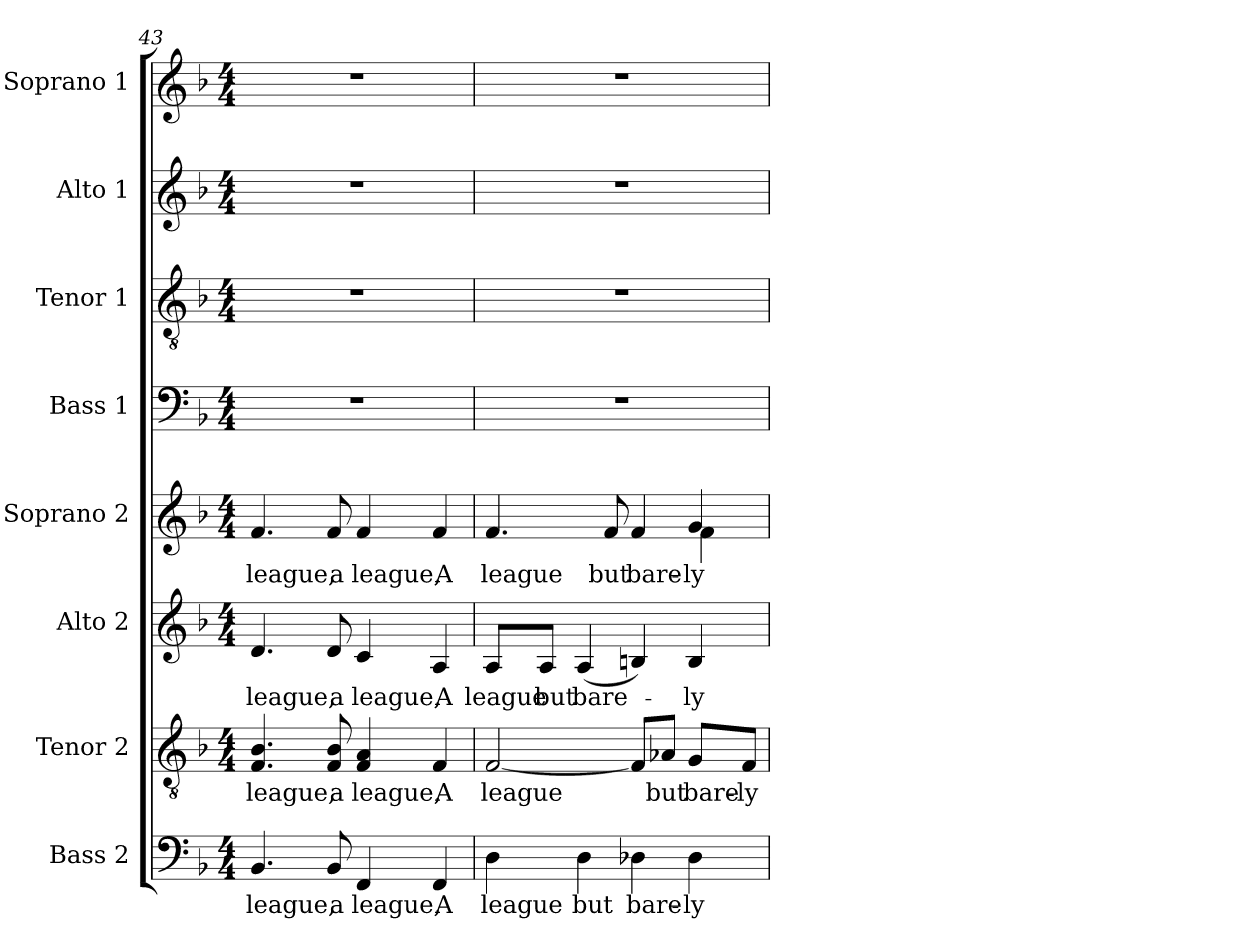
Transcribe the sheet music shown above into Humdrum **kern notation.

**kern	**text	**kern	**text	**kern	**text	**kern	**text	**kern	**kern	**kern	**kern
*part8	*part8	*part7	*part7	*part6	*part6	*part5	*part5	*part4	*part3	*part2	*part1
*staff8	*staff8	*staff7	*staff7	*staff6	*staff6	*staff5	*staff5	*staff4	*staff3	*staff2	*staff1
*I"Bass 2	*	*I"Tenor 2	*	*I"Alto 2	*	*I"Soprano 2	*	*I"Bass 1	*I"Tenor 1	*I"Alto 1	*I"Soprano 1
*I'B2.	*	*I'T2.	*	*I'A2.	*	*I'S2.	*	*I'B1.	*I'T1.	*I'A1.	*I'S1.
*clefF4	*	*clefGv2	*	*clefG2	*	*clefG2	*	*clefF4	*clefGv2	*clefG2	*clefG2
*	*	*ITrd7c12	*	*	*	*	*	*	*ITrd7c12	*	*
*k[b-]	*	*k[b-]	*	*k[b-]	*	*k[b-]	*	*k[b-]	*k[b-]	*k[b-]	*k[b-]
*F:	*	*F:	*	*F:	*	*F:	*	*F:	*F:	*F:	*F:
*M4/4	*	*M4/4	*	*M4/4	*	*M4/4	*	*M4/4	*M4/4	*M4/4	*M4/4
=43	=43	=43	=43	=43	=43	=43	=43	=43	=43	=43	=43
!	!LO:LY:b:color=#000000	!	!	!	!	!	!	!	!	!	!
!	!	!	!LO:LY:b:color=#000000	!	!	!	!	!	!	!	!
!	!	!	!	!	!LO:LY:b:color=#000000	!	!	!	!	!	!
!	!	!	!	!	!	!	!LO:LY:b:color=#000000	!	!	!	!
4.BB-i/	league,	4.FFi/ 4.BB-i	league,	4.di/	league,	4.fi/	league,	1r	1r	1r	1r
!	!LO:LY:b:color=#000000	!	!	!	!	!	!	!	!	!	!
!	!	!	!LO:LY:b:color=#000000	!	!	!	!	!	!	!	!
!	!	!	!	!	!LO:LY:b:color=#000000	!	!	!	!	!	!
!	!	!	!	!	!	!	!LO:LY:b:color=#000000	!	!	!	!
8BB-i/	a	8FFi/ 8BB-i	a	8di/	a	8fi/	a	.	.	.	.
!	!LO:LY:b:color=#000000	!	!	!	!	!	!	!	!	!	!
!	!	!	!LO:LY:b:color=#000000	!	!	!	!	!	!	!	!
!	!	!	!	!	!LO:LY:b:color=#000000	!	!	!	!	!	!
!	!	!	!	!	!	!	!LO:LY:b:color=#000000	!	!	!	!
4FFi/	league,	4FFi/ 4AAi	league,	4ci/	league,	4fi/	league,	.	.	.	.
!	!LO:LY:b:color=#000000	!	!	!	!	!	!	!	!	!	!
!	!	!	!LO:LY:b:color=#000000	!	!	!	!	!	!	!	!
!	!	!	!	!	!LO:LY:b:color=#000000	!	!	!	!	!	!
!	!	!	!	!	!	!	!LO:LY:b:color=#000000	!	!	!	!
4FFi/	A	4FFi/	A	4Ai/	A	4fi/	A	.	.	.	.
=44	=44	=44	=44	=44	=44	=44	=44	=44	=44	=44	=44
!	!LO:LY:b:color=#000000	!	!	!	!	!	!	!	!	!	!
!	!	!	!LO:LY:b:color=#000000	!	!	!	!	!	!	!	!
!	!	!	!	!	!LO:LY:b:color=#000000	!	!	!	!	!	!
!	!	!	!	!	!	!	!LO:LY:b:color=#000000	!	!	!	!
*	*	*	*	*	*	*^	*	*	*	*	*
4Di\	league	[2FFi/	league	8Ai/L	league	4.fi/	2.ryy	league	1r	1r	1r	1r
!	!	!	!	!	!LO:LY:b:color=#000000	!	!	!	!	!	!	!
.	.	.	.	8Ai/J	but	.	.	.	.	.	.	.
!	!LO:LY:b:color=#000000	!	!	!	!	!	!	!	!	!	!	!
!	!	!	!	!	!LO:LY:b:color=#000000	!	!	!	!	!	!	!
4Di\	but	.	.	(4Ai/	bare-	.	.	.	.	.	.	.
!	!	!	!	!	!	!	!	!LO:LY:b:color=#000000	!	!	!	!
.	.	.	.	.	.	8fi/	.	but	.	.	.	.
!	!LO:LY:b:color=#000000	!	!	!	!	!	!	!	!	!	!	!
!	!	!	!	!	!	!	!	!LO:LY:b:color=#000000	!	!	!	!
4D-Xi\	bare-	8FFi/L]	.	4Bni/)	.	4fi/	.	bare-	.	.	.	.
!	!	!	!LO:LY:b:color=#000000	!	!	!	!	!	!	!	!	!
.	.	8AA-Xi/J	but	.	.	.	.	.	.	.	.	.
!	!LO:LY:b:color=#000000	!	!	!	!	!	!	!	!	!	!	!
!	!	!	!LO:LY:b:color=#000000	!	!	!	!	!	!	!	!	!
!	!	!	!	!	!LO:LY:b:color=#000000	!	!	!	!	!	!	!
!	!	!	!	!	!	!	!	!LO:LY:b:color=#000000	!	!	!	!
4D-i\	-ly	8GGi/L	bare-	4Bi/	-ly	4gi/	4fi\	ly	.	.	.	.
!	!	!	!LO:LY:b:color=#000000	!	!	!	!	!	!	!	!	!
.	.	8FFi/J	-ly	.	.	.	.	.	.	.	.	.
*	*	*	*	*	*	*v	*v	*	*	*	*	*
=	=	=	=	=	=	=	=	=	=	=	=
*-	*-	*-	*-	*-	*-	*-	*-	*-	*-	*-	*-
